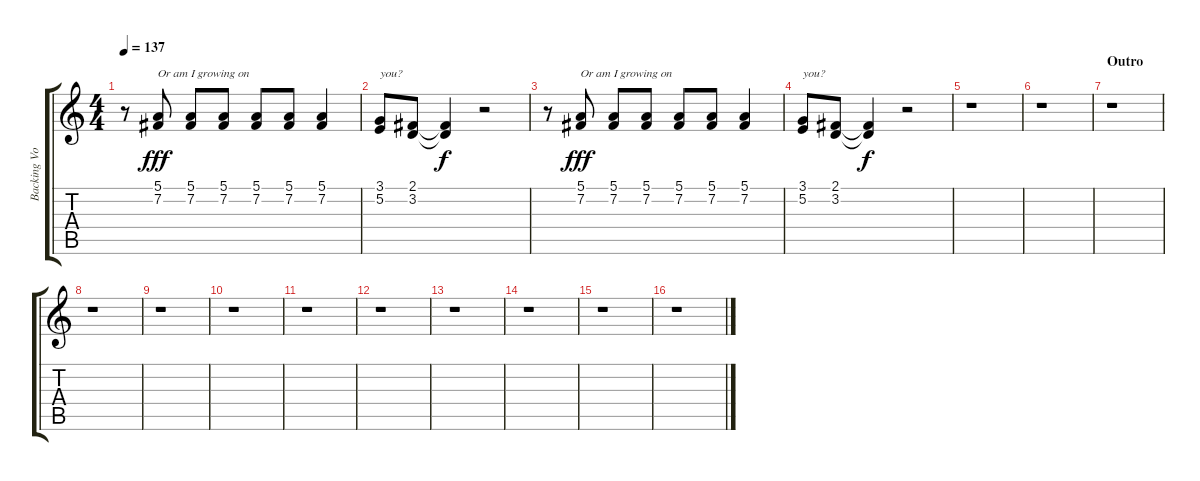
\track ("Backing Vocals" "Backing Vo") {instrument altosax}
\staff {score tabs}
\tuning (E4 B3 G3 D3 A2 E2) {hide}
\ts (4 4)
\tempo 137
\clef g2
\ks c
r.8{dy f} (5.1 7.2).8{txt "Or am I growing on" dy fff} (5.1 7.2).8 (5.1 7.2).8 (5.1 7.2).8 (5.1 7.2).8 (5.1 7.2).4 |
(3.1 5.2).8{txt "you?"} (2.1 3.2).8 (2.1{t} 3.2{t}).4{dy f} r.2 |
r.8 (5.1 7.2).8{txt "Or am I growing on" dy fff} (5.1 7.2).8 (5.1 7.2).8 (5.1 7.2).8 (5.1 7.2).8 (5.1 7.2).4 |
(3.1 5.2).8{txt "you?"} (2.1 3.2).8 (2.1{t} 3.2{t}).4{dy f} r.2 |
r.1 |
r.1 |
\section ("" "Outro")
r.1 |
r.1 |
r.1 |
r.1 |
r.1 |
r.1 |
r.1 |
r.1 |
r.1 |
r.1
